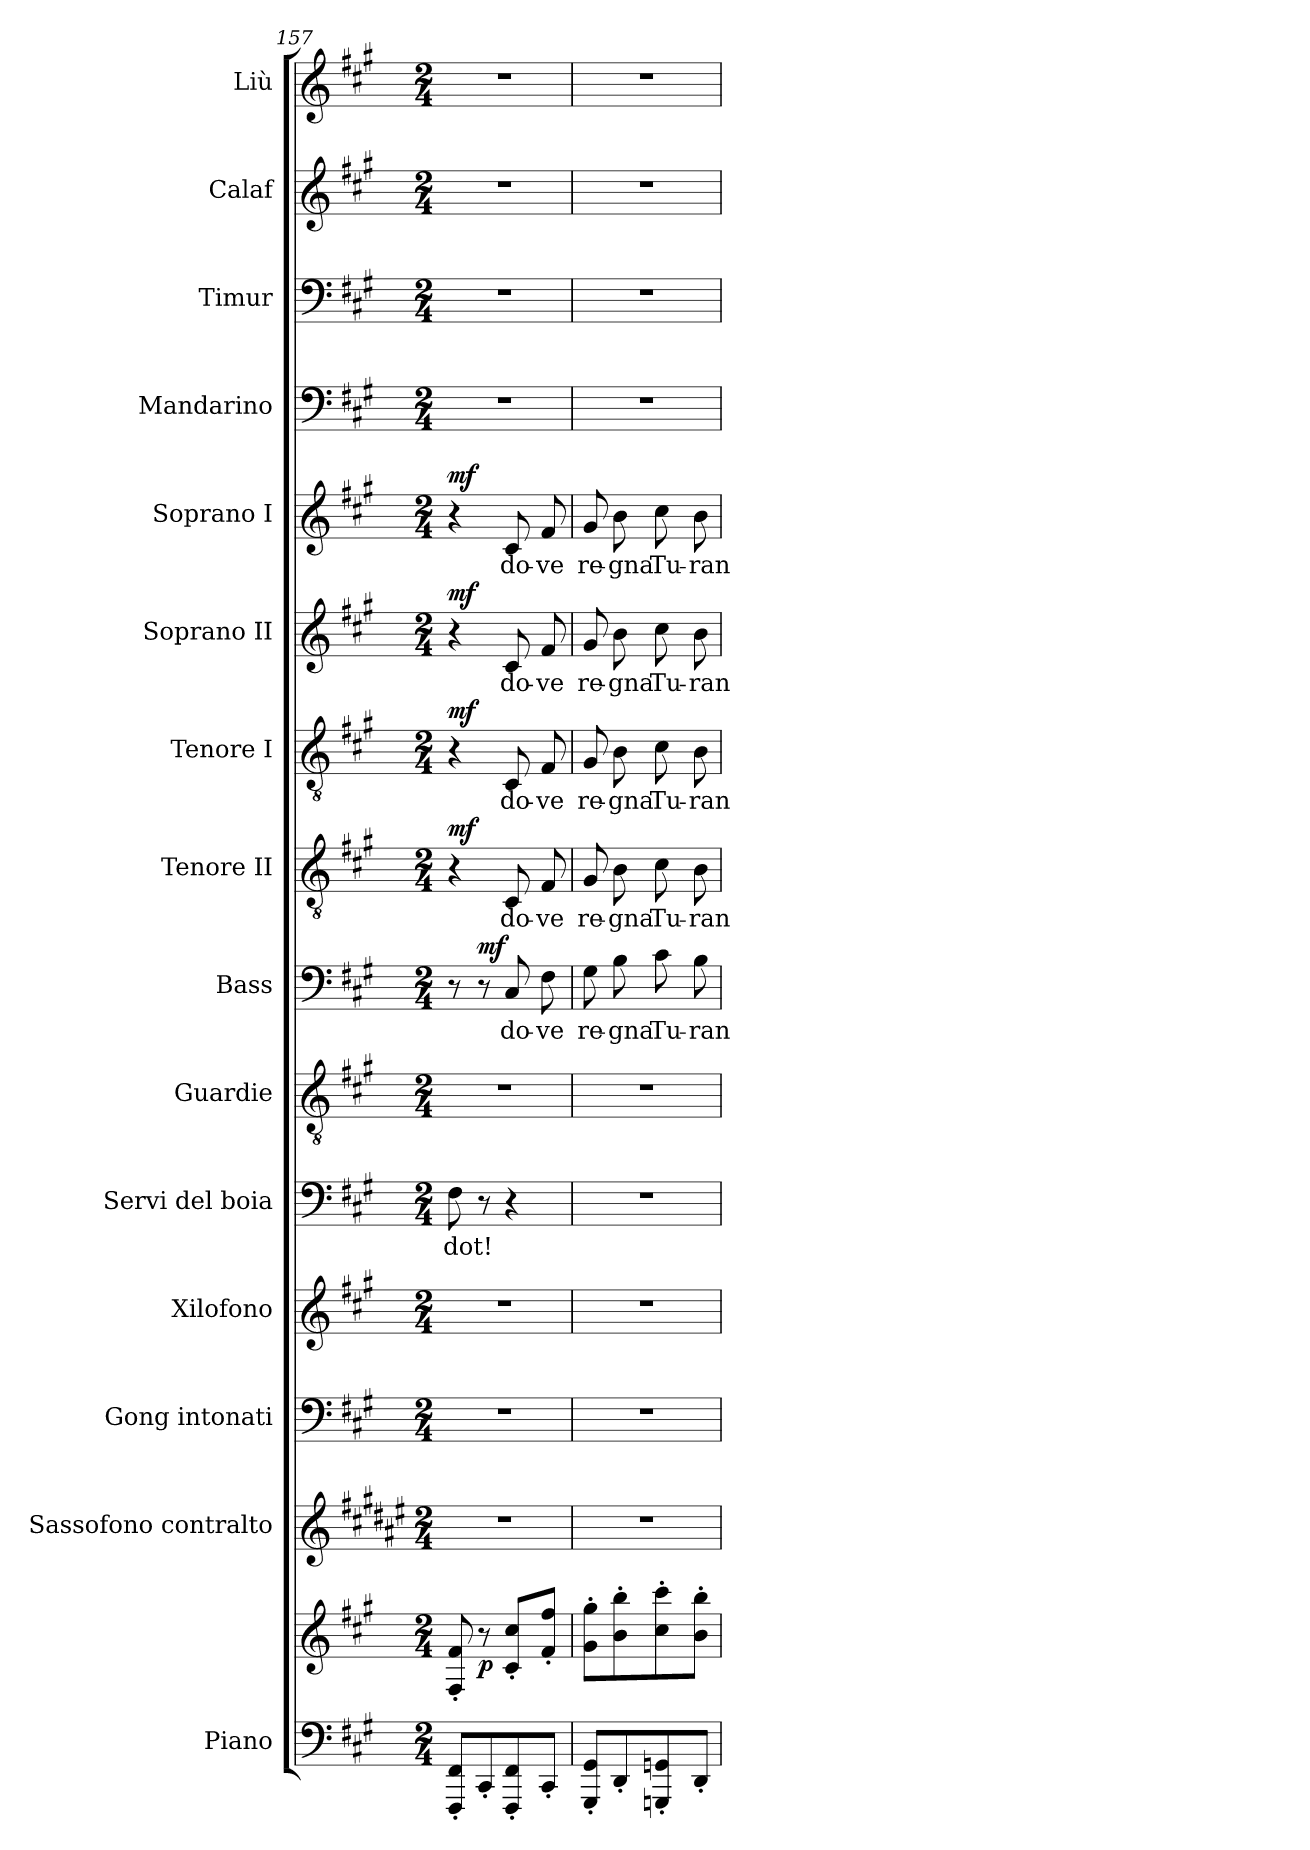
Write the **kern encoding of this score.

**kern	**kern	**dynam	**kern	**kern	**kern	**kern	**text	**kern	**kern	**text	**dynam	**kern	**text	**dynam	**kern	**text	**dynam	**kern	**text	**dynam	**kern	**text	**dynam	**kern	**kern	**kern	**kern
*part15	*part15	*part15	*part14	*part13	*part12	*part11	*part11	*part10	*part9	*part9	*part9	*part8	*part8	*part8	*part7	*part7	*part7	*part6	*part6	*part6	*part5	*part5	*part5	*part4	*part3	*part2	*part1
*staff16	*staff15	*staff15/16	*staff14	*staff13	*staff12	*staff11	*staff11	*staff10	*staff9	*staff9	*staff9	*staff8	*staff8	*staff8	*staff7	*staff7	*staff7	*staff6	*staff6	*staff6	*staff5	*staff5	*staff5	*staff4	*staff3	*staff2	*staff1
*I"Piano	*	*	*I"Sassofono contralto	*I"Gong intonati	*I"Xilofono	*I"Servi del boia	*	*I"Guardie	*I"Bass	*	*	*I"Tenore II	*	*	*I"Tenore I	*	*	*I"Soprano II	*	*	*I"Soprano I	*	*	*I"Mandarino	*I"Timur	*I"Calaf	*I"Liù
*I'Pno.	*	*	*	*I'Gong int.	*I'Xil.	*I'Ser.B.	*	*I'G.	*I'B.	*	*	*I'T. II	*	*	*I'T. I	*	*	*I'S. II	*	*	*I'S. I	*	*	*I'M.	*I'T.	*I'C.	*I'L.
*clefF4	*clefG2	*	*clefG2	*clefF4	*clefG2	*clefF4	*	*clefGv2	*clefF4	*	*	*clefGv2	*	*	*clefGv2	*	*	*clefG2	*	*	*clefG2	*	*	*clefF4	*clefF4	*clefG2	*clefG2
*	*	*	*ITrd5c9	*	*ITrd-7c-12	*	*	*	*	*	*	*	*	*	*	*	*	*	*	*	*	*	*	*	*	*	*
*k[f#c#g#]	*k[f#c#g#]	*	*k[f#c#g#]	*k[f#c#g#]	*k[f#c#g#]	*k[f#c#g#]	*	*k[f#c#g#]	*k[f#c#g#]	*	*	*k[f#c#g#]	*	*	*k[f#c#g#]	*	*	*k[f#c#g#]	*	*	*k[f#c#g#]	*	*	*k[f#c#g#]	*k[f#c#g#]	*k[f#c#g#]	*k[f#c#g#]
*M2/4	*M2/4	*	*M2/4	*M2/4	*M2/4	*M2/4	*	*M2/4	*M2/4	*	*	*M2/4	*	*	*M2/4	*	*	*M2/4	*	*	*M2/4	*	*	*M2/4	*M2/4	*M2/4	*M2/4
=157	=157	=157	=157	=157	=157	=157	=157	=157	=157	=157	=157	=157	=157	=157	=157	=157	=157	=157	=157	=157	=157	=157	=157	=157	=157	=157	=157
!	!	!	!	!	!	!	!LO:LY:b	!	!	!	!	!	!	!LO:DY:b	!	!	!LO:DY:b	!	!	!LO:DY:b	!	!	!LO:DY:b	!	!	!	!
8FFF#/' 8FF#/'L	8F#/' 8f#/'	.	2r	2r	2r	8F#\	-dot!	2r	8r	.	.	4r	.	mf	4r	.	mf	4r	.	mf	4r	.	mf	2r	2r	2r	2r
!	!	!LO:DY:b	!	!	!	!	!	!	!	!	!LO:DY:b	!	!	!	!	!	!	!	!	!	!	!	!	!	!	!	!
8CC#'/	8r	p	.	.	.	8r	.	.	8r	.	mf	.	.	.	.	.	.	.	.	.	.	.	.	.	.	.	.
!	!	!	!	!	!	!	!	!	!	!LO:LY:b	!	!	!LO:LY:b	!	!	!LO:LY:b	!	!	!LO:LY:b	!	!	!LO:LY:b	!	!	!	!	!
8FFF#/' 8FF#/'	8c#/' 8cc#/'L	.	.	.	.	4r	.	.	8C#/	do-	.	8C#/	do-	.	8C#/	do-	.	8c#/	do-	.	8c#/	do-	.	.	.	.	.
!	!	!	!	!	!	!	!	!	!	!LO:LY:b	!	!	!LO:LY:b	!	!	!LO:LY:b	!	!	!LO:LY:b	!	!	!LO:LY:b	!	!	!	!	!
8CC#'/J	8f#/' 8ff#/'J	.	.	.	.	.	.	.	8F#\	-ve	.	8F#/	-ve	.	8F#/	-ve	.	8f#/	-ve	.	8f#/	-ve	.	.	.	.	.
=158	=158	=158	=158	=158	=158	=158	=158	=158	=158	=158	=158	=158	=158	=158	=158	=158	=158	=158	=158	=158	=158	=158	=158	=158	=158	=158	=158
!	!	!	!	!	!	!	!	!	!	!LO:LY:b	!	!	!LO:LY:b	!	!	!LO:LY:b	!	!	!LO:LY:b	!	!	!LO:LY:b	!	!	!	!	!
8GGG#/' 8GG#/'L	8g#\' 8gg#\'L	.	2r	2r	2r	2r	.	2r	8G#\	re-	.	8G#/	re-	.	8G#/	re-	.	8g#/	re-	.	8g#/	re-	.	2r	2r	2r	2r
!	!	!	!	!	!	!	!	!	!	!LO:LY:b	!	!	!LO:LY:b	!	!	!LO:LY:b	!	!	!LO:LY:b	!	!	!LO:LY:b	!	!	!	!	!
8DD'/	8b\' 8bb\'	.	.	.	.	.	.	.	8B\	-gna	.	8B\	-gna	.	8B\	-gna	.	8b\	-gna	.	8b\	-gna	.	.	.	.	.
!	!	!	!	!	!	!	!	!	!	!LO:LY:b	!	!	!LO:LY:b	!	!	!LO:LY:b	!	!	!LO:LY:b	!	!	!LO:LY:b	!	!	!	!	!
8GGGn/' 8GGn/'	8cc#\' 8ccc#\'	.	.	.	.	.	.	.	8c#\	Tu-	.	8c#\	Tu-	.	8c#\	Tu-	.	8cc#\	Tu-	.	8cc#\	Tu-	.	.	.	.	.
!	!	!	!	!	!	!	!	!	!	!LO:LY:b	!	!	!LO:LY:b	!	!	!LO:LY:b	!	!	!LO:LY:b	!	!	!LO:LY:b	!	!	!	!	!
8DD'/J	8b\' 8bb\'J	.	.	.	.	.	.	.	8B\	-ran-	.	8B\	-ran-	.	8B\	-ran-	.	8b\	-ran-	.	8b\	-ran-	.	.	.	.	.
=	=	=	=	=	=	=	=	=	=	=	=	=	=	=	=	=	=	=	=	=	=	=	=	=	=	=	=
*-	*-	*-	*-	*-	*-	*-	*-	*-	*-	*-	*-	*-	*-	*-	*-	*-	*-	*-	*-	*-	*-	*-	*-	*-	*-	*-	*-
